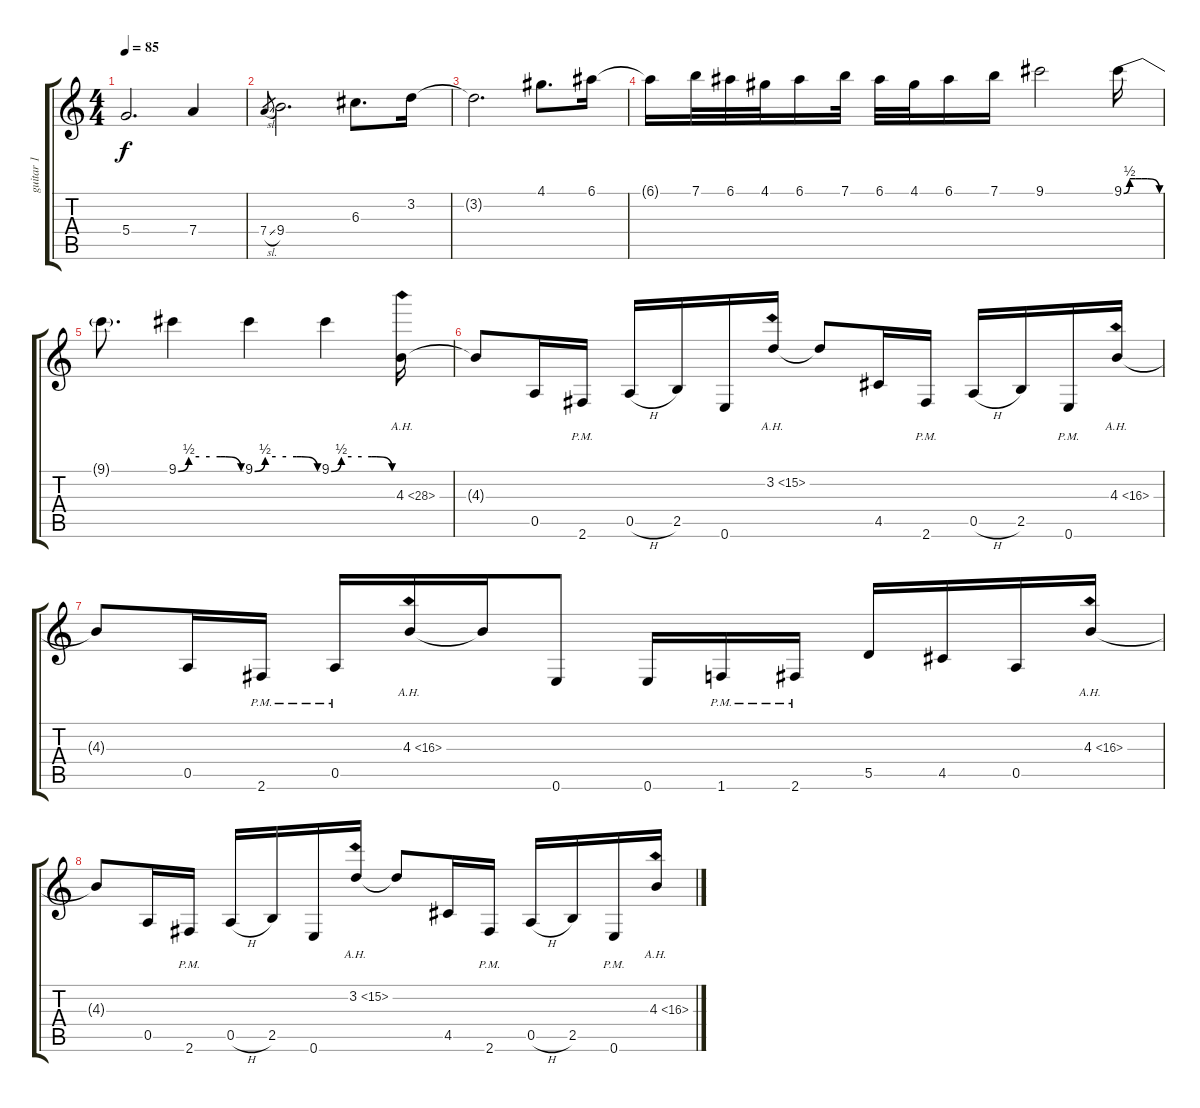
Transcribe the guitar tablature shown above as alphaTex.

\track ("guitar 1" "guitar 1") {instrument distortionguitar}
\staff {score tabs}
\tuning (E4 B3 G3 D3 A2 E2) {hide}
\ts (4 4)
\tempo 85
\clef g2
\ks c
5.4{t}.2{d dy f} 7.4.4 |
7.4{sl}.8{gr} 9.4.2{d} 6.3.8{d} 3.2.16 |
3.2{t}.2{d} 4.1.8{d} 6.1.16 |
6.1{t}.16 7.1.32 6.1.32 4.1.32 6.1.16 7.1.32 6.1.32 4.1.32 6.1.16 7.1.16 9.1.2 9.1{be (custom 0 0 10 2 20 2 30 2 40 2 60 0)}.16 |
9.1{t}.8{d} 9.1{be (custom 0 0 10 2 20 2 30 2 40 2 45 2 60 0)}.4 9.1{be (custom 0 0 10 2 20 2 30 2 40 2 45 2 60 0)}.4 9.1{be (custom 0 0 10 2 20 2 30 2 40 2 45 2 60 0)}.4 4.3{ah 24}.16 |
4.3{t}.8 0.5.16 2.6{pm}.16 0.5{h}.16 2.5.16 0.6.16 3.2{ah 12}.16 3.2{t}.8 4.5.16 2.6{pm}.16 0.5{h}.16 2.5.16 0.6{pm}.16 4.3{ah 12}.16 |
4.3{t}.8 0.5.16 2.6{pm}.16 0.5{pm}.16 4.3{ah 12}.16 4.3{t}.16 0.6.8 0.6.16 1.6{pm}.16 2.6{pm}.16 5.5.16 4.5.16 0.5.16 4.3{ah 12}.16 |
4.3{t}.8 0.5.16 2.6{pm}.16 0.5{h}.16 2.5.16 0.6.16 3.2{ah 12}.16 3.2{t}.8 4.5.16 2.6{pm}.16 0.5{h}.16 2.5.16 0.6{pm}.16 4.3{ah 12}.16
